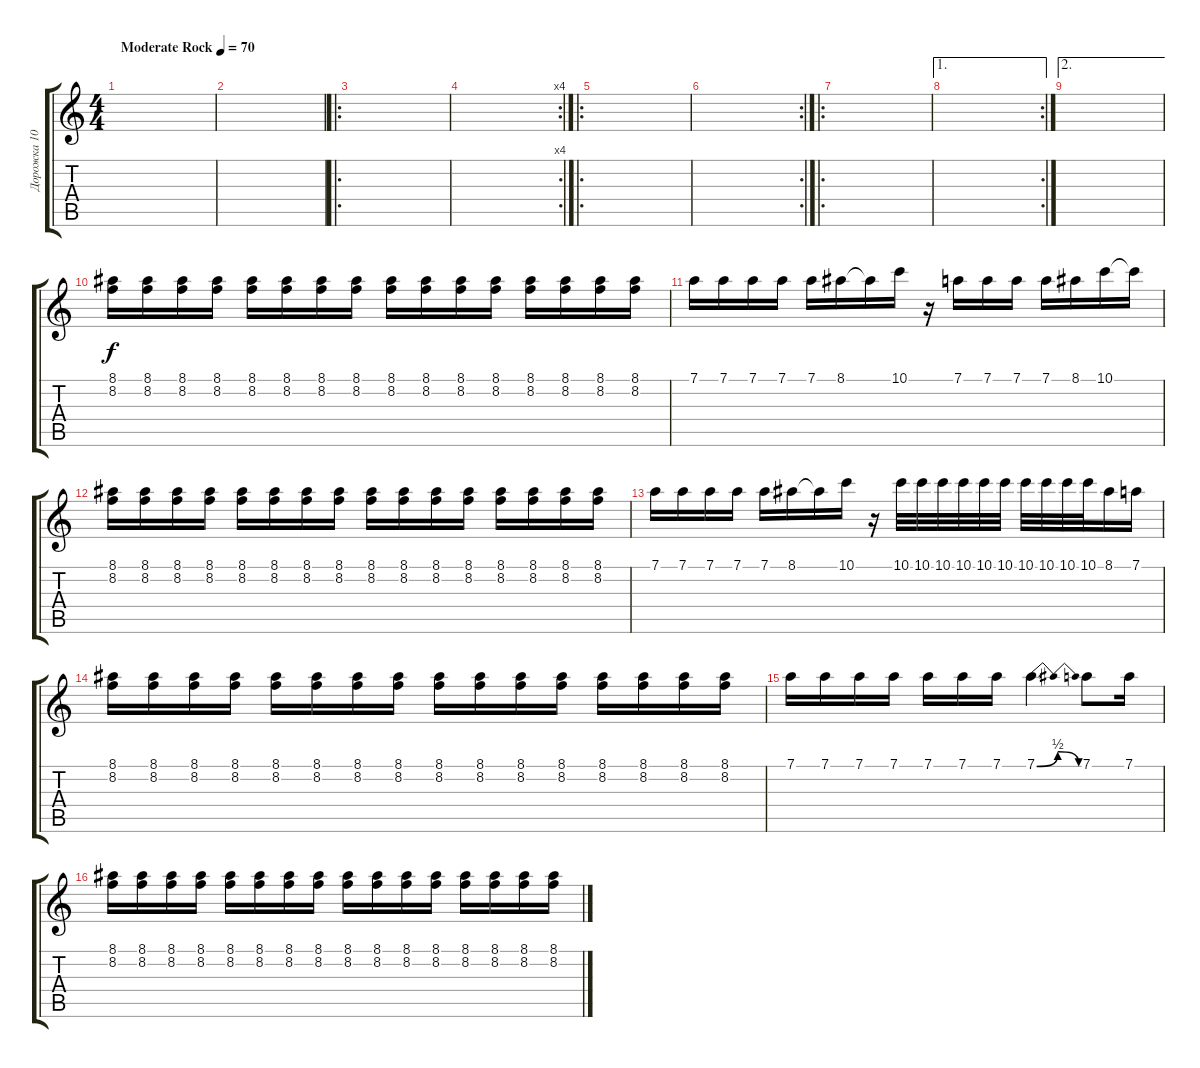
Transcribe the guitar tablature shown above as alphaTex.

\track ("Дорожка 10" "Дорожка 10") {instrument distortionguitar}
\staff {score tabs}
\tuning (D4 A3 F3 C3 G2 C2) {hide}
\ts (4 4)
\tempo (70 "Moderate Rock")
\clef g2
\ks c
|
|
\ro
|
\rc 4
|
\ro
|
\rc 2
|
\ro
|
\ae 1
\rc 2
|
\ae 2
|
(8.1 8.2).16 (8.1 8.2).16 (8.1 8.2).16 (8.1 8.2).16 (8.1 8.2).16 (8.1 8.2).16 (8.1 8.2).16 (8.1 8.2).16 (8.1 8.2).16 (8.1 8.2).16 (8.1 8.2).16 (8.1 8.2).16 (8.1 8.2).16 (8.1 8.2).16 (8.1 8.2).16 (8.1 8.2).16 |
7.1.16 7.1.16 7.1.16 7.1.16 7.1.16 8.1.16 8.1{t}.16 10.1.16 r.16 7.1.16 7.1.16 7.1.16 7.1.16 8.1.16 10.1.16 10.1{t}.16 |
(8.1 8.2).16 (8.1 8.2).16 (8.1 8.2).16 (8.1 8.2).16 (8.1 8.2).16 (8.1 8.2).16 (8.1 8.2).16 (8.1 8.2).16 (8.1 8.2).16 (8.1 8.2).16 (8.1 8.2).16 (8.1 8.2).16 (8.1 8.2).16 (8.1 8.2).16 (8.1 8.2).16 (8.1 8.2).16 |
7.1.16 7.1.16 7.1.16 7.1.16 7.1.16 8.1.16 8.1{t}.16 10.1.16 r.16 10.1.32 10.1.32 10.1.32 10.1.32 10.1.32 10.1.32 10.1.32 10.1.32 10.1.32 10.1.32 8.1.16 7.1.16 |
(8.1 8.2).16 (8.1 8.2).16 (8.1 8.2).16 (8.1 8.2).16 (8.1 8.2).16 (8.1 8.2).16 (8.1 8.2).16 (8.1 8.2).16 (8.1 8.2).16 (8.1 8.2).16 (8.1 8.2).16 (8.1 8.2).16 (8.1 8.2).16 (8.1 8.2).16 (8.1 8.2).16 (8.1 8.2).16 |
7.1.16 7.1.16 7.1.16 7.1.16 7.1.16 7.1.16 7.1.16 7.1{be (bendrelease 0 0 30 2 30 2 60 0)}.4{d} 7.1.8 7.1.16 |
(8.1 8.2).16 (8.1 8.2).16 (8.1 8.2).16 (8.1 8.2).16 (8.1 8.2).16 (8.1 8.2).16 (8.1 8.2).16 (8.1 8.2).16 (8.1 8.2).16 (8.1 8.2).16 (8.1 8.2).16 (8.1 8.2).16 (8.1 8.2).16 (8.1 8.2).16 (8.1 8.2).16 (8.1 8.2).16
